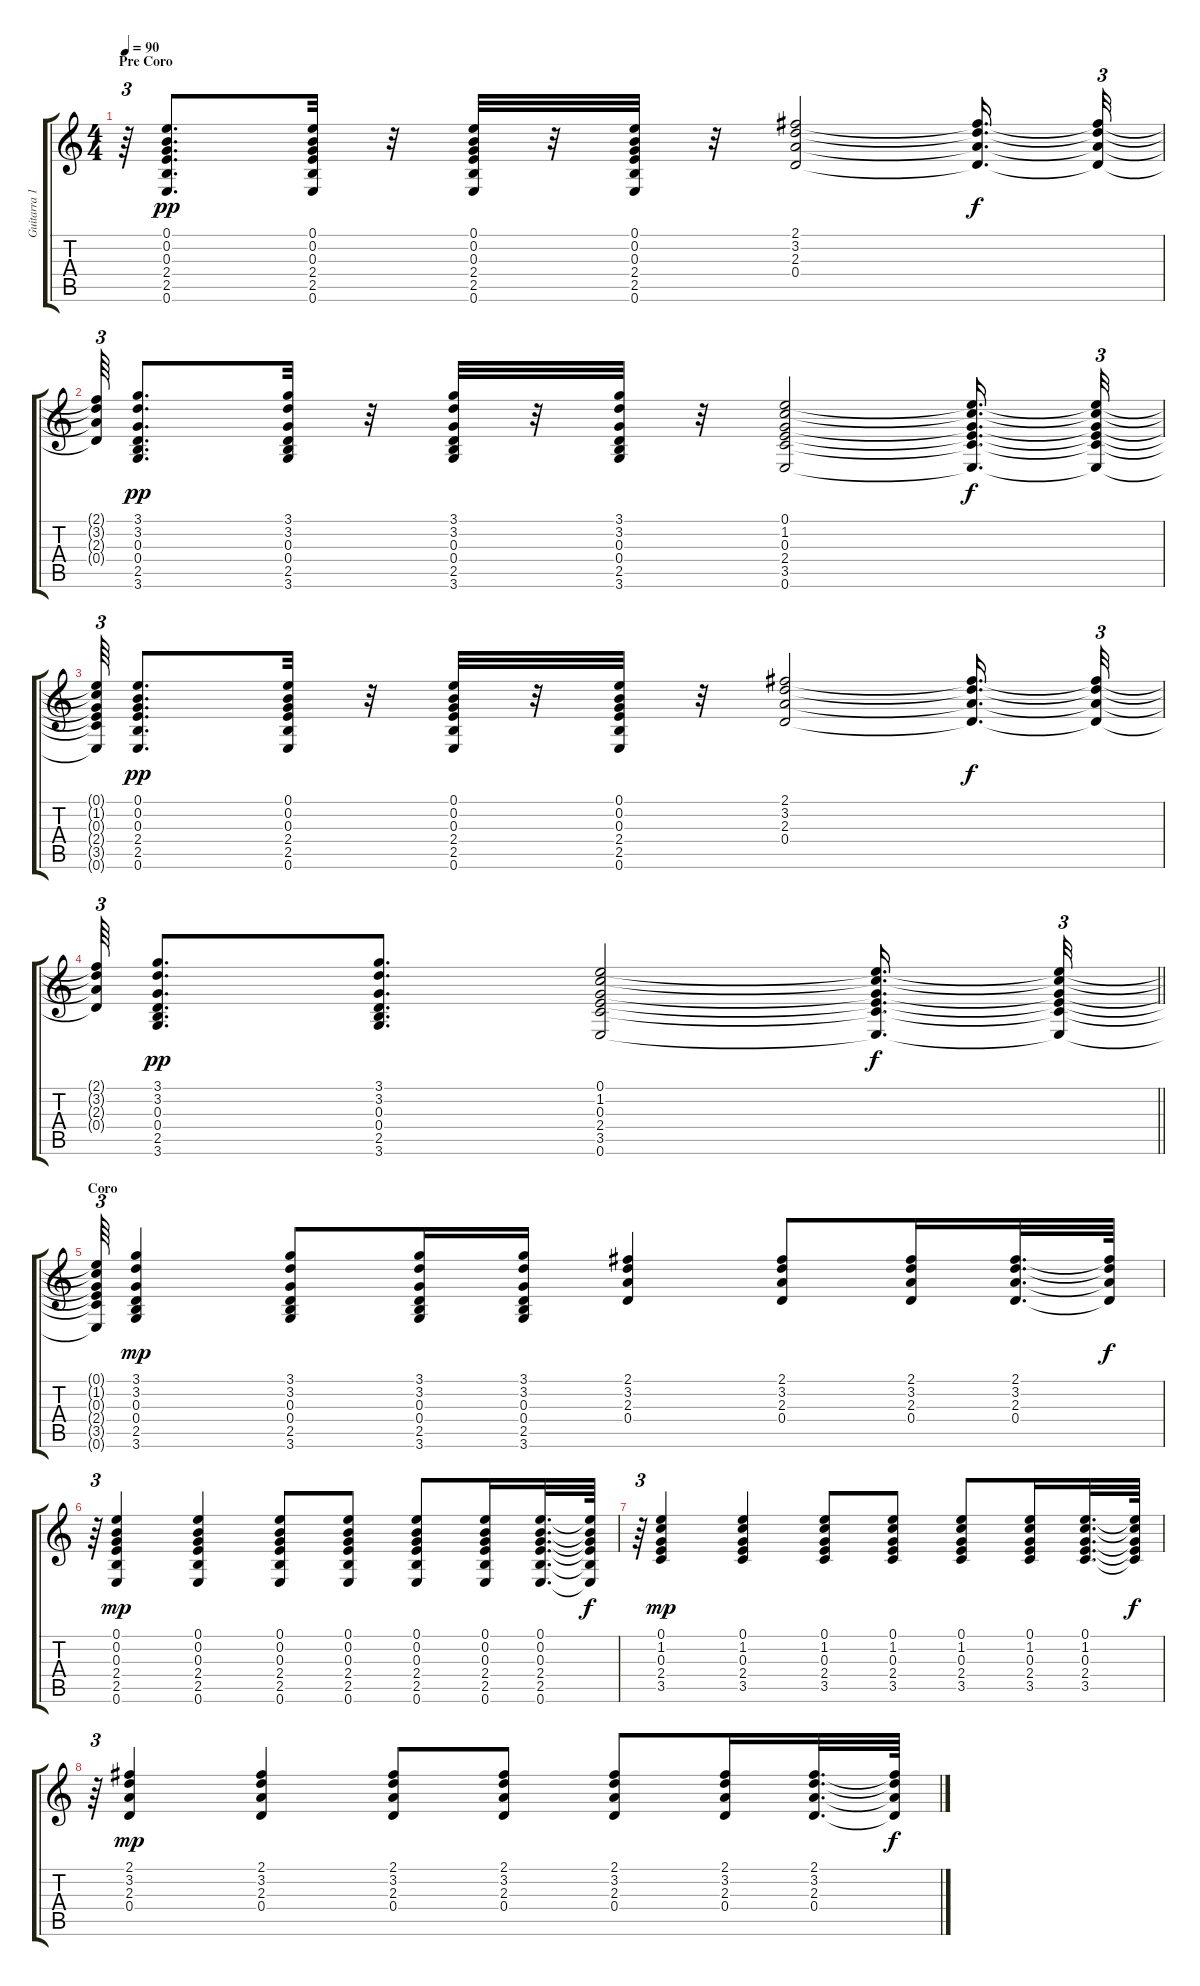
\track ("Guitarra 1" "Guitarra 1") {instrument acousticguitarnylon bank 1}
\staff {score tabs}
\tuning (E4 B3 G3 D3 A2 E2) {hide}
\ts (4 4)
\section ("" "Pre Coro")
\tempo 90
\clef g2
\ks c
r.64{tu (3 2) dy f} (0.1 0.2 0.3 2.4 2.5 0.6).8{d dy pp} (0.1 0.2 0.3 2.4 2.5 0.6).32 r.32 (0.1 0.2 0.3 2.4 2.5 0.6).32 r.32 (0.1 0.2 0.3 2.4 2.5 0.6).32 r.32 (2.1 3.2 2.3 0.4).2 (2.1{t} 3.2{t} 2.3{t} 0.4{t}).16{d dy f} (2.1{t} 3.2{t} 2.3{t} 0.4{t}).32{tu (3 2)} |
(2.1{t} 3.2{t} 2.3{t} 0.4{t}).64{tu (3 2)} (3.1 3.2 0.3 0.4 2.5 3.6).8{d dy pp} (3.1 3.2 0.3 0.4 2.5 3.6).32 r.32 (3.1 3.2 0.3 0.4 2.5 3.6).32 r.32 (3.1 3.2 0.3 0.4 2.5 3.6).32 r.32 (0.1 1.2 0.3 2.4 3.5 0.6).2 (0.1{t} 1.2{t} 0.3{t} 2.4{t} 3.5{t} 0.6{t}).16{d dy f} (0.1{t} 1.2{t} 0.3{t} 2.4{t} 3.5{t} 0.6{t}).32{tu (3 2)} |
(0.1{t} 1.2{t} 0.3{t} 2.4{t} 3.5{t} 0.6{t}).64{tu (3 2)} (0.1 0.2 0.3 2.4 2.5 0.6).8{d dy pp} (0.1 0.2 0.3 2.4 2.5 0.6).32 r.32 (0.1 0.2 0.3 2.4 2.5 0.6).32 r.32 (0.1 0.2 0.3 2.4 2.5 0.6).32 r.32 (2.1 3.2 2.3 0.4).2 (2.1{t} 3.2{t} 2.3{t} 0.4{t}).16{d dy f} (2.1{t} 3.2{t} 2.3{t} 0.4{t}).32{tu (3 2)} |
\barLineRight lightlight
(2.1{t} 3.2{t} 2.3{t} 0.4{t}).64{tu (3 2)} (3.1 3.2 0.3 0.4 2.5 3.6).8{d dy pp} (3.1 3.2 0.3 0.4 2.5 3.6).8{d} (0.1 1.2 0.3 2.4 3.5 0.6).2 (0.1{t} 1.2{t} 0.3{t} 2.4{t} 3.5{t} 0.6{t}).16{d dy f} (0.1{t} 1.2{t} 0.3{t} 2.4{t} 3.5{t} 0.6{t}).32{tu (3 2)} |
\section ("" "Coro")
(0.1{t} 1.2{t} 0.3{t} 2.4{t} 3.5{t} 0.6{t}).64{tu (3 2)} (3.1 3.2 0.3 0.4 2.5 3.6).4{dy mp} (3.1 3.2 0.3 0.4 2.5 3.6).8 (3.1 3.2 0.3 0.4 2.5 3.6).16 (3.1 3.2 0.3 0.4 2.5 3.6).16 (2.1 3.2 2.3 0.4).4 (2.1 3.2 2.3 0.4).8 (2.1 3.2 2.3 0.4).16 (2.1 3.2 2.3 0.4).32{d} (2.1{t} 3.2{t} 2.3{t} 0.4{t}).64{dy f} |
r.64{tu (3 2)} (0.1 0.2 0.3 2.4 2.5 0.6).4{dy mp} (0.1 0.2 0.3 2.4 2.5 0.6).4 (0.1 0.2 0.3 2.4 2.5 0.6).8 (0.1 0.2 0.3 2.4 2.5 0.6).8 (0.1 0.2 0.3 2.4 2.5 0.6).8 (0.1 0.2 0.3 2.4 2.5 0.6).16 (0.1 0.2 0.3 2.4 2.5 0.6).32{d} (0.1{t} 0.2{t} 0.3{t} 2.4{t} 2.5{t} 0.6{t}).64{dy f} |
r.64{tu (3 2)} (0.1 1.2 0.3 2.4 3.5).4{dy mp} (0.1 1.2 0.3 2.4 3.5).4 (0.1 1.2 0.3 2.4 3.5).8 (0.1 1.2 0.3 2.4 3.5).8 (0.1 1.2 0.3 2.4 3.5).8 (0.1 1.2 0.3 2.4 3.5).16 (0.1 1.2 0.3 2.4 3.5).32{d} (0.1{t} 1.2{t} 0.3{t} 2.4{t} 3.5{t}).64{dy f} |
r.64{tu (3 2)} (2.1 3.2 2.3 0.4).4{dy mp} (2.1 3.2 2.3 0.4).4 (2.1 3.2 2.3 0.4).8 (2.1 3.2 2.3 0.4).8 (2.1 3.2 2.3 0.4).8 (2.1 3.2 2.3 0.4).16 (2.1 3.2 2.3 0.4).32{d} (2.1{t} 3.2{t} 2.3{t} 0.4{t}).64{dy f}
